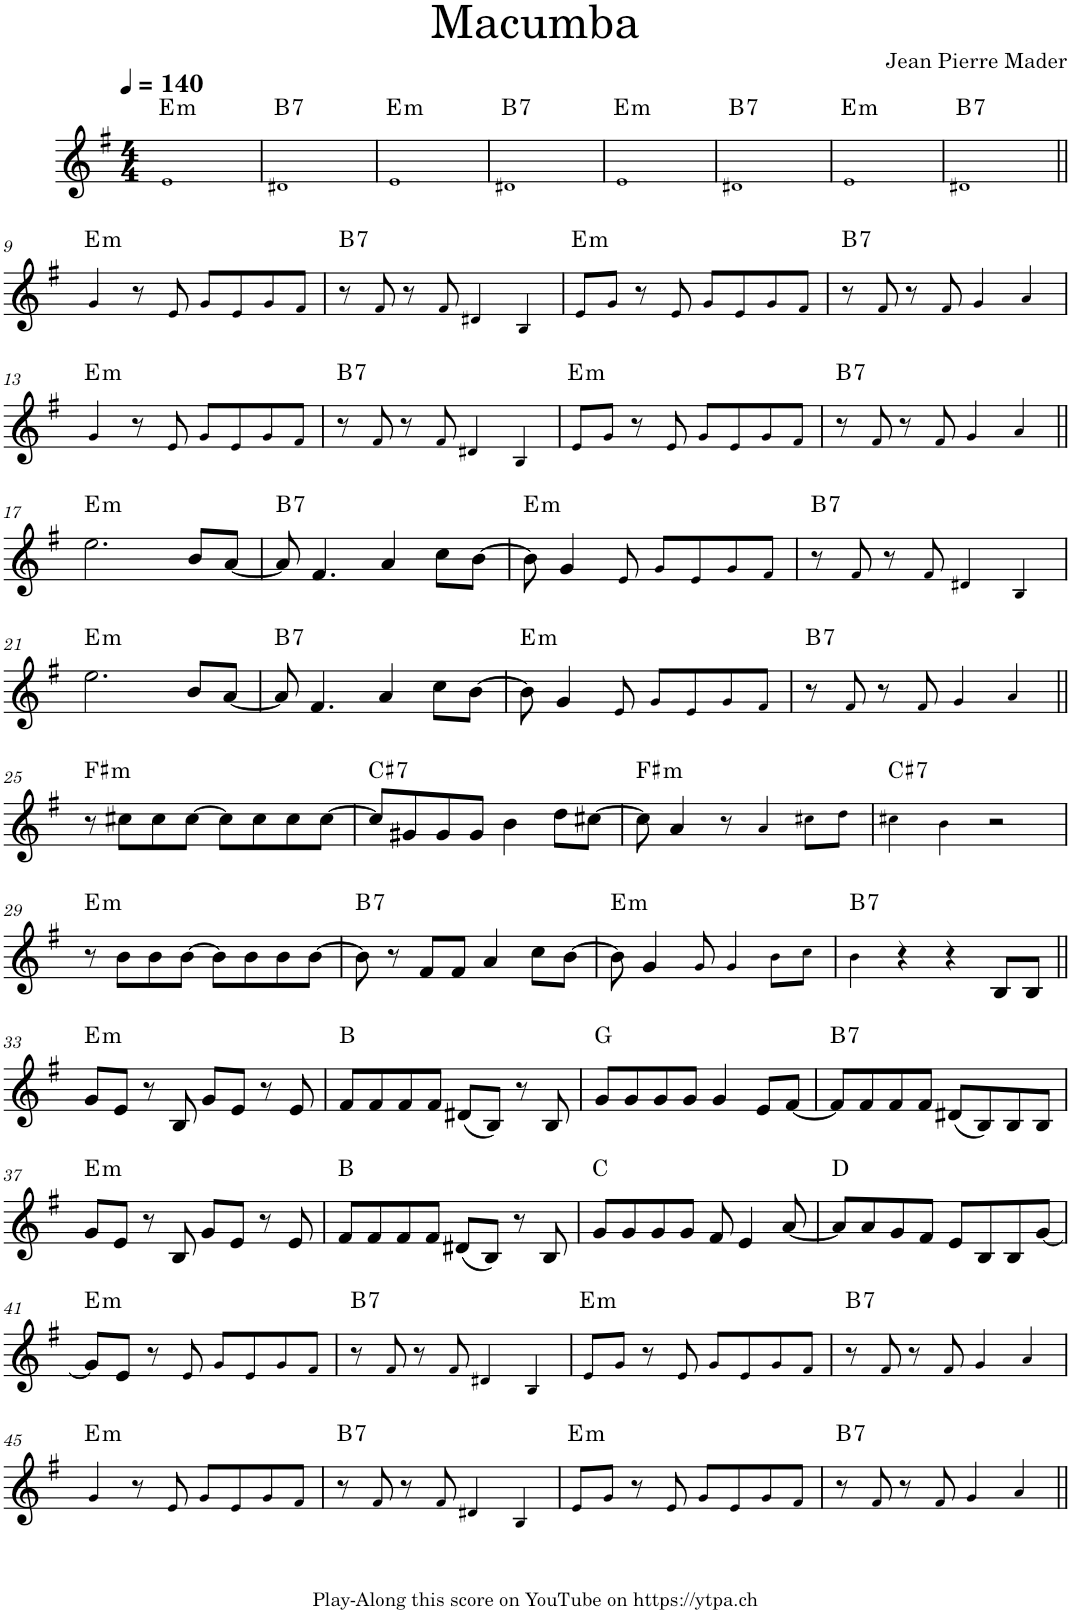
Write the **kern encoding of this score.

**kern	**harte
*part1	*part1
*staff1	*
*I"Piano	*
*I'Pno.	*
*clefG2	*
*k[f#]	*
*M4/4	*
*MM140	*
=1	=1
!	!LO:H:kt=m
1e!	E:min
=2	=2
!	!LO:H:kt=7
1d#X!	B:7
=3	=3
!	!LO:H:kt=m
1e!	E:min
=4	=4
!	!LO:H:kt=7
1d#X!	B:7
=5	=5
!	!LO:H:kt=m
1e!	E:min
=6	=6
!	!LO:H:kt=7
1d#X!	B:7
=7	=7
!	!LO:H:kt=m
1e!	E:min
=8	=8
!	!LO:H:kt=7
1d#X!	B:7
!!LO:LB:g=z
=9||	=9||
!	!LO:H:kt=m
4g!/	E:min
8r	.
8e!/	.
8g!/L	.
8e!/	.
8g!/	.
8f#!/J	.
=10	=10
!	!LO:H:kt=7
8r	B:7
8f#!/	.
8r	.
8f#!/	.
4d#X!/	.
4B!/	.
=11	=11
!	!LO:H:kt=m
8e!/L	E:min
8g!/J	.
8r	.
8e!/	.
8g!/L	.
8e!/	.
8g!/	.
8f#!/J	.
=12	=12
!	!LO:H:kt=7
8r	B:7
8f#!/	.
8r	.
8f#!/	.
4g!/	.
4a!/	.
!!LO:LB:g=z
=13	=13
!	!LO:H:kt=m
4g!/	E:min
8r	.
8e!/	.
8g!/L	.
8e!/	.
8g!/	.
8f#!/J	.
=14	=14
!	!LO:H:kt=7
8r	B:7
8f#!/	.
8r	.
8f#!/	.
4d#X!/	.
4B!/	.
=15	=15
!	!LO:H:kt=m
8e!/L	E:min
8g!/J	.
8r	.
8e!/	.
8g!/L	.
8e!/	.
8g!/	.
8f#!/J	.
=16	=16
!	!LO:H:kt=7
8r	B:7
8f#!/	.
8r	.
8f#!/	.
4g!/	.
4a!/	.
!!LO:LB:g=z
=17||	=17||
!	!LO:H:kt=m
2.ee\	E:min
8b/L	.
[8a/J	.
=18	=18
!	!LO:H:kt=7
8a/]	B:7
4.f#/	.
4a/	.
8cc\L	.
[8b\J	.
=19	=19
!	!LO:H:kt=m
8b\]	E:min
4g/	.
8e!/	.
8g!/L	.
8e!/	.
8g!/	.
8f#!/J	.
=20	=20
!	!LO:H:kt=7
8r	B:7
8f#!/	.
8r	.
8f#!/	.
4d#X!/	.
4B!/	.
!!LO:LB:g=z
=21	=21
!	!LO:H:kt=m
2.ee\	E:min
8b/L	.
[8a/J	.
=22	=22
!	!LO:H:kt=7
8a/]	B:7
4.f#/	.
4a/	.
8cc\L	.
[8b\J	.
=23	=23
!	!LO:H:kt=m
8b\]	E:min
4g/	.
8e!/	.
8g!/L	.
8e!/	.
8g!/	.
8f#!/J	.
=24	=24
!	!LO:H:kt=7
8r	B:7
8f#!/	.
8r	.
8f#!/	.
4g!/	.
4a!/	.
!!LO:LB:g=z
=25||	=25||
*k[f#]	*
!	!LO:H:kt=m
8r	F#:min
8cc#X\L	.
8cc#\	.
[8cc#\J	.
8cc#\L]	.
8cc#\	.
8cc#\	.
[8cc#\J	.
=26	=26
!	!LO:H:kt=7
8cc#/L]	C#:7
8g#X/	.
8g#/	.
8g#/J	.
4b\	.
8dd\L	.
[8cc#X\J	.
=27	=27
!	!LO:H:kt=m
8cc#\]	F#:min
4a/	.
8r	.
4a!/	.
8cc#X!\L	.
8dd!\J	.
=28	=28
!	!LO:H:kt=7
4cc#X!\	C#:7
4b!\	.
2r	.
!!LO:LB:g=z
=29	=29
!	!LO:H:kt=m
8r	E:min
8b\L	.
8b\	.
[8b\J	.
8b\L]	.
8b\	.
8b\	.
[8b\J	.
=30	=30
!	!LO:H:kt=7
8b\]	B:7
8r	.
8f#/L	.
8f#/J	.
4a/	.
8cc\L	.
[8b\J	.
=31	=31
!	!LO:H:kt=m
8b\]	E:min
4g/	.
8g!/	.
4g!/	.
8b!\L	.
8cc!\J	.
=32	=32
!	!LO:H:kt=7
4b!\	B:7
4r	.
4r	.
8B/L	.
8B/J	.
!!LO:LB:g=z
=33||	=33||
!	!LO:H:kt=m
8g/L	E:min
8e/J	.
8r	.
8B/	.
8g/L	.
8e/J	.
8r	.
8e/	.
=34	=34
8f#/L	B:maj
8f#/	.
8f#/	.
8f#/J	.
(8d#X/L	.
8B/J)	.
8r	.
8B/	.
=35	=35
8g/L	G:maj
8g/	.
8g/	.
8g/J	.
4g/	.
8e/L	.
[8f#/J	.
=36	=36
!	!LO:H:kt=7
8f#/L]	B:7
8f#/	.
8f#/	.
8f#/J	.
(8d#X/L	.
8B/)	.
8B/	.
8B/J	.
!!LO:LB:g=z
=37	=37
!	!LO:H:kt=m
8g/L	E:min
8e/J	.
8r	.
8B/	.
8g/L	.
8e/J	.
8r	.
8e/	.
=38	=38
8f#/L	B:maj
8f#/	.
8f#/	.
8f#/J	.
(8d#X/L	.
8B/J)	.
8r	.
8B/	.
=39	=39
8g/L	C:maj
8g/	.
8g/	.
8g/J	.
8f#/	.
4e/	.
[8a/	.
=40	=40
8a/L]	D:maj
8a/	.
8g/	.
8f#/J	.
8e/L	.
8B/	.
8B/	.
[8g/J	.
!!LO:LB:g=z
=41	=41
!	!LO:H:kt=m
8g/L]	E:min
8e/J	.
8r	.
8e!/	.
8g!/L	.
8e!/	.
8g!/	.
8f#!/J	.
=42	=42
!	!LO:H:kt=7
8r	B:7
8f#!/	.
8r	.
8f#!/	.
4d#X!/	.
4B!/	.
=43	=43
!	!LO:H:kt=m
8e!/L	E:min
8g!/J	.
8r	.
8e!/	.
8g!/L	.
8e!/	.
8g!/	.
8f#!/J	.
=44	=44
!	!LO:H:kt=7
8r	B:7
8f#!/	.
8r	.
8f#!/	.
4g!/	.
4a!/	.
!!LO:LB:g=z
=45	=45
!	!LO:H:kt=m
4g!/	E:min
8r	.
8e!/	.
8g!/L	.
8e!/	.
8g!/	.
8f#!/J	.
=46	=46
!	!LO:H:kt=7
8r	B:7
8f#!/	.
8r	.
8f#!/	.
4d#X!/	.
4B!/	.
=47	=47
!	!LO:H:kt=m
8e!/L	E:min
8g!/J	.
8r	.
8e!/	.
8g!/L	.
8e!/	.
8g!/	.
8f#!/J	.
=48	=48
!	!LO:H:kt=7
8r	B:7
8f#!/	.
8r	.
8f#!/	.
4g!/	.
4a!/	.
=||	=||
*-	*-
